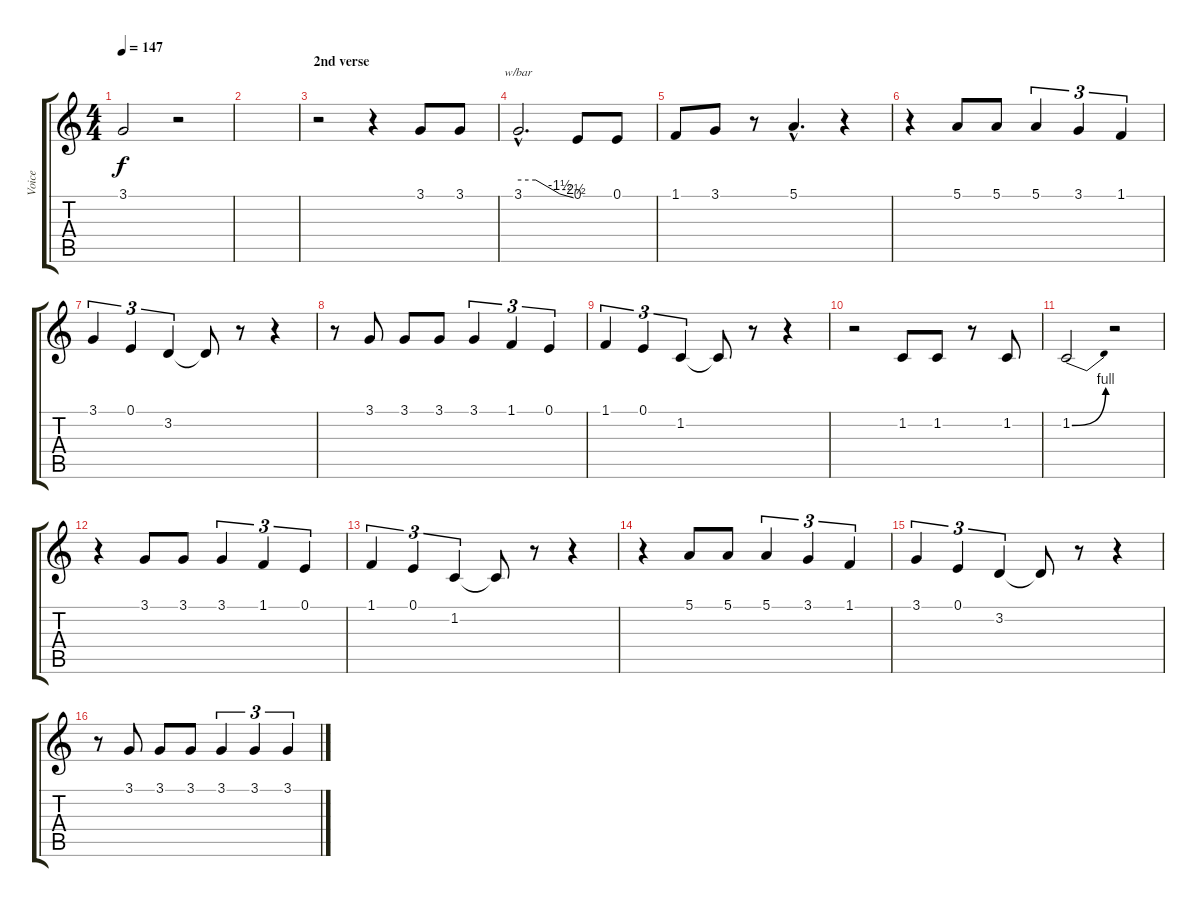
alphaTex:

\track ("Voice" "Voice") {instrument lead2sawtooth}
\staff {score tabs}
\tuning (E4 B3 G3 D3 A2 E2) {hide}
\ts (4 4)
\tempo 147
\clef g2
\ks c
3.1.2{dy f} r.2 |
|
\section ("" "2nd verse")
r.2 r.4 3.1.8 3.1.8 |
3.1{hac}.2{d tbe (custom default 0 0 19 0 45 -6 60 -10)} 0.1.8 0.1.8 |
1.1.8 3.1.8 r.8 5.1{hac}.4{d} r.4 |
r.4 5.1.8 5.1.8 5.1.4{tu (3 2)} 3.1.4{tu (3 2)} 1.1.4{tu (3 2)} |
3.1.4{tu (3 2)} 0.1.4{tu (3 2)} 3.2.4{tu (3 2)} 3.2{t}.8 r.8 r.4 |
r.8 3.1.8 3.1.8 3.1.8 3.1.4{tu (3 2)} 1.1.4{tu (3 2)} 0.1.4{tu (3 2)} |
1.1.4{tu (3 2)} 0.1.4{tu (3 2)} 1.2.4{tu (3 2)} 1.2{t}.8 r.8 r.4 |
r.2 1.2.8 1.2.8 r.8 1.2.8 |
1.2{be (bend 0 0 60 4)}.2 r.2 |
r.4 3.1.8 3.1.8 3.1.4{tu (3 2)} 1.1.4{tu (3 2)} 0.1.4{tu (3 2)} |
1.1.4{tu (3 2)} 0.1.4{tu (3 2)} 1.2.4{tu (3 2)} 1.2{t}.8 r.8 r.4 |
r.4 5.1.8 5.1.8 5.1.4{tu (3 2)} 3.1.4{tu (3 2)} 1.1.4{tu (3 2)} |
3.1.4{tu (3 2)} 0.1.4{tu (3 2)} 3.2.4{tu (3 2)} 3.2{t}.8 r.8 r.4 |
r.8 3.1.8 3.1.8 3.1.8 3.1.4{tu (3 2)} 3.1.4{tu (3 2)} 3.1.4{tu (3 2)}
